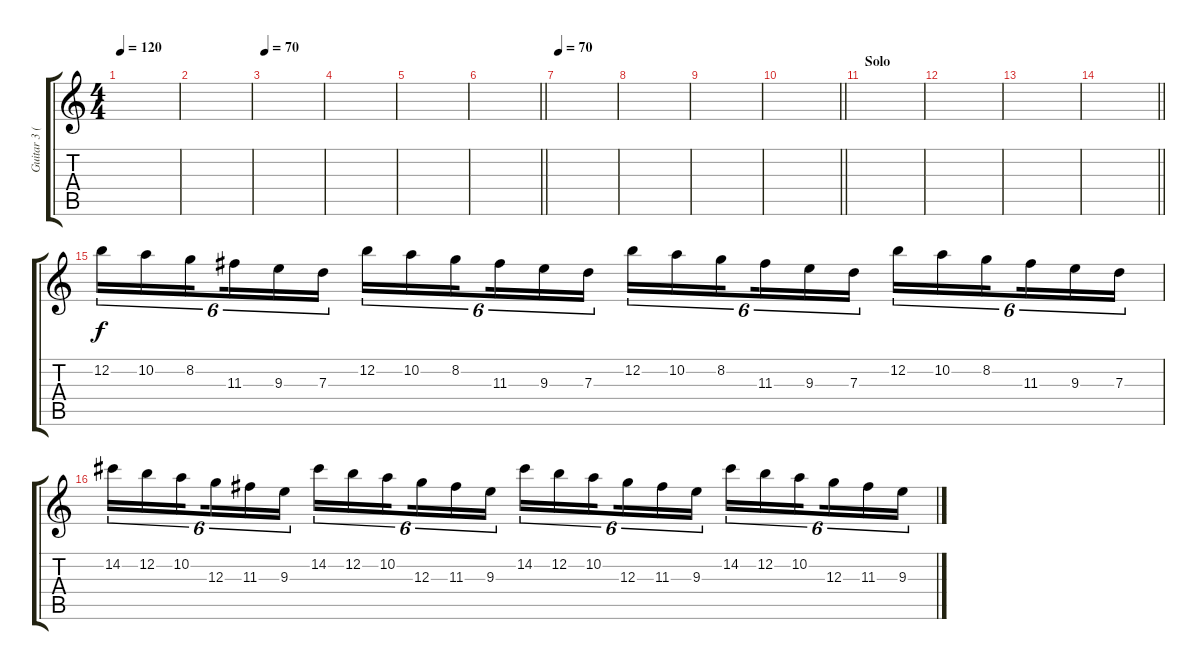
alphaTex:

\track ("Guitar 3 (Studio)" "Guitar 3 (") {instrument distortionguitar}
\staff {score tabs}
\tuning (E4 B3 G3 D3 A2 E2) {hide}
\ts (4 4)
\tempo 120
\clef g2
\ks c
|
|
\tempo 70
|
|
|
\barLineRight lightlight
|
\tempo 70
|
|
|
\barLineRight lightlight
|
\section ("" "Solo")
|
|
|
\barLineRight lightlight
|
12.2.16{tu (6 4)} 10.2.16{tu (6 4)} 8.2.16{tu (6 4) beam splitsecondary} 11.3.16{tu (6 4)} 9.3.16{tu (6 4)} 7.3.16{tu (6 4)} 12.2.16{tu (6 4)} 10.2.16{tu (6 4)} 8.2.16{tu (6 4) beam splitsecondary} 11.3.16{tu (6 4)} 9.3.16{tu (6 4)} 7.3.16{tu (6 4)} 12.2.16{tu (6 4)} 10.2.16{tu (6 4)} 8.2.16{tu (6 4) beam splitsecondary} 11.3.16{tu (6 4)} 9.3.16{tu (6 4)} 7.3.16{tu (6 4)} 12.2.16{tu (6 4)} 10.2.16{tu (6 4)} 8.2.16{tu (6 4) beam splitsecondary} 11.3.16{tu (6 4)} 9.3.16{tu (6 4)} 7.3.16{tu (6 4)} |
14.2.16{tu (6 4)} 12.2.16{tu (6 4)} 10.2.16{tu (6 4) beam splitsecondary} 12.3.16{tu (6 4)} 11.3.16{tu (6 4)} 9.3.16{tu (6 4)} 14.2.16{tu (6 4)} 12.2.16{tu (6 4)} 10.2.16{tu (6 4) beam splitsecondary} 12.3.16{tu (6 4)} 11.3.16{tu (6 4)} 9.3.16{tu (6 4)} 14.2.16{tu (6 4)} 12.2.16{tu (6 4)} 10.2.16{tu (6 4) beam splitsecondary} 12.3.16{tu (6 4)} 11.3.16{tu (6 4)} 9.3.16{tu (6 4)} 14.2.16{tu (6 4)} 12.2.16{tu (6 4)} 10.2.16{tu (6 4) beam splitsecondary} 12.3.16{tu (6 4)} 11.3.16{tu (6 4)} 9.3.16{tu (6 4)}
